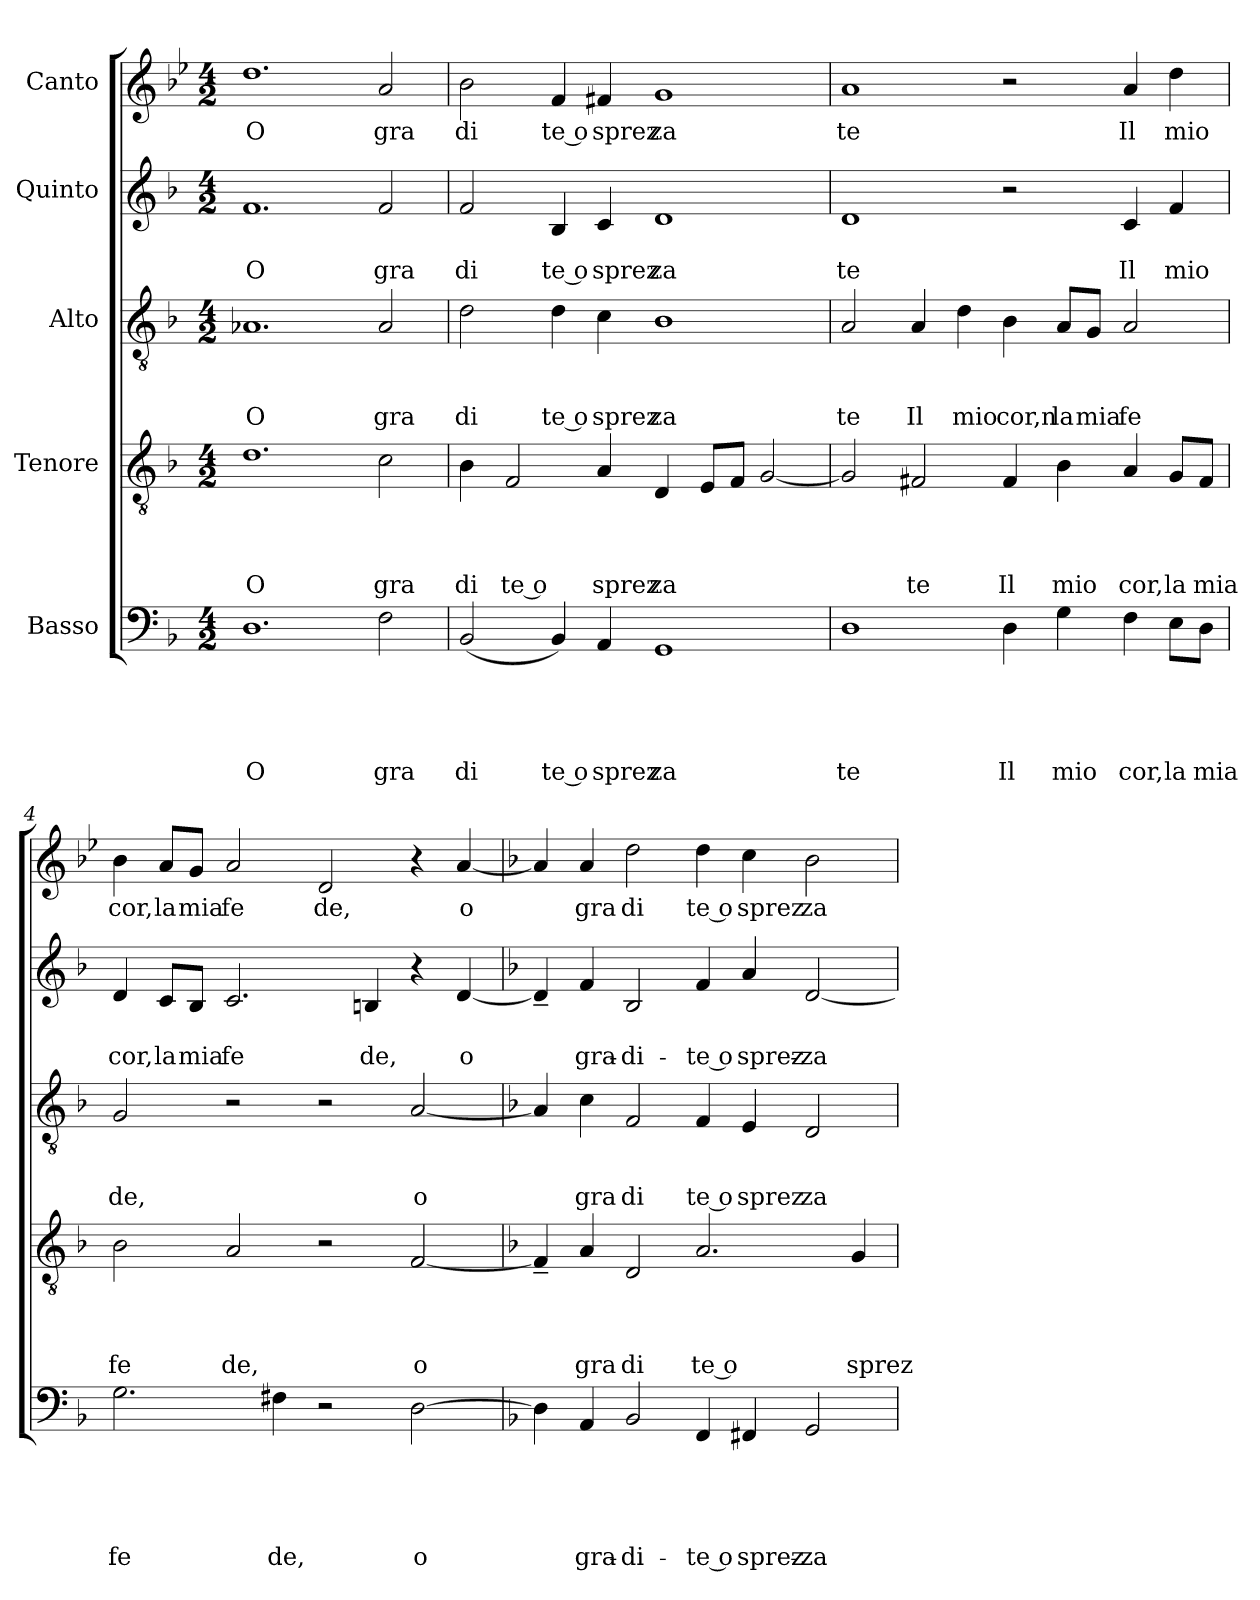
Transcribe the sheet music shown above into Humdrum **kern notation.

**kern	**text	**text	**text	**text	**text	**kern	**text	**text	**text	**text	**kern	**text	**text	**text	**kern	**text	**text	**kern	**text
*part5	*part5	*part5	*part5	*part5	*part5	*part4	*part4	*part4	*part4	*part4	*part3	*part3	*part3	*part3	*part2	*part2	*part2	*part1	*part1
*staff5	*staff5	*staff5	*staff5	*staff5	*staff5	*staff4	*staff4	*staff4	*staff4	*staff4	*staff3	*staff3	*staff3	*staff3	*staff2	*staff2	*staff2	*staff1	*staff1
*I"Basso	*	*	*	*	*	*I"Tenore	*	*	*	*	*I"Alto	*	*	*	*I"Quinto	*	*	*I"Canto	*
*clefF4	*	*	*	*	*	*clefGv2	*	*	*	*	*clefGv2	*	*	*	*clefG2	*	*	*clefG2	*
*ITrd-3c-5	*	*	*	*	*	*ITrd-3c-5	*	*	*	*	*ITrd-3c-5	*	*	*	*ITrd-3c-5	*	*	*	*
*k[b-e-]	*	*	*	*	*	*k[b-e-]	*	*	*	*	*k[b-e-]	*	*	*	*k[b-e-]	*	*	*k[b-e-]	*
*B-:	*	*	*	*	*	*B-:	*	*	*	*	*B-:	*	*	*	*B-:	*	*	*B-:	*
*M4/2	*	*	*	*	*	*M4/2	*	*	*	*	*M4/2	*	*	*	*M4/2	*	*	*M4/2	*
=1	=1	=1	=1	=1	=1	=1	=1	=1	=1	=1	=1	=1	=1	=1	=1	=1	=1	=1	=1
!	!	!	!	!	!LO:LY:b	!	!	!	!	!LO:LY:b	!	!	!	!LO:LY:b	!	!	!LO:LY:b	!	!LO:LY:b
1.G	.	.	.	.	O	1.g	.	.	.	O	1.d-X	.	.	O	1.b-	.	O	1.dd	O
!	!	!	!	!	!LO:LY:b	!	!	!	!	!LO:LY:b	!	!	!	!LO:LY:b	!	!	!LO:LY:b	!	!LO:LY:b
2B-\	.	.	.	.	gra	2f\	.	.	.	gra	2d-/	.	.	gra	2b-/	.	gra	2a/	gra
=2	=2	=2	=2	=2	=2	=2	=2	=2	=2	=2	=2	=2	=2	=2	=2	=2	=2	=2	=2
!	!	!	!	!	!LO:LY:b	!	!	!	!	!LO:LY:b	!	!	!	!LO:LY:b	!	!	!LO:LY:b	!	!LO:LY:b
(2E-/	.	.	.	.	di	4e-\	.	.	.	di	2g\	.	.	di	2b-/	.	di	2b-\	di
!	!	!	!	!	!	!	!	!	!	!LO:LY:b:rj	!	!	!	!	!	!	!	!	!
.	.	.	.	.	.	2B-/	.	.	.	te o	.	.	.	.	.	.	.	.	.
!	!	!	!	!	!LO:LY:b:rj	!	!	!	!	!	!	!	!	!LO:LY:b:rj	!	!	!LO:LY:b:rj	!	!LO:LY:b:rj
4E-/)	.	.	.	.	te o	.	.	.	.	.	4g\	.	.	te o	4e-/	.	te o	4f/	te o
!	!	!	!	!	!LO:LY:b	!	!	!	!	!LO:LY:b	!	!	!	!LO:LY:b	!	!	!LO:LY:b	!	!LO:LY:b
4D/	.	.	.	.	sprez	4d/	.	.	.	sprez	4f\	.	.	sprez	4f/	.	sprez	4f#X/	sprez
!	!	!	!	!	!LO:LY:b	!	!	!	!	!LO:LY:b	!	!	!	!LO:LY:b	!	!	!LO:LY:b	!	!LO:LY:b
1C	.	.	.	.	za	4G/	.	.	.	za	1e-	.	.	za	1g	.	za	1g	za
.	.	.	.	.	.	8A/L	.	.	.	.	.	.	.	.	.	.	.	.	.
.	.	.	.	.	.	8B-/J	.	.	.	.	.	.	.	.	.	.	.	.	.
.	.	.	.	.	.	[<2c/	.	.	.	.	.	.	.	.	.	.	.	.	.
=3	=3	=3	=3	=3	=3	=3	=3	=3	=3	=3	=3	=3	=3	=3	=3	=3	=3	=3	=3
!	!	!	!	!	!LO:LY:b	!	!	!	!	!	!	!	!	!LO:LY:b	!	!	!LO:LY:b	!	!LO:LY:b
1G	.	.	.	.	te	2c/]	.	.	.	.	2d/	.	.	te	1g	.	te	1a	te
!	!	!	!	!	!	!	!	!	!	!LO:LY:b	!	!	!	!LO:LY:b	!	!	!	!	!
.	.	.	.	.	.	2Bn/	.	.	.	te	4d/	.	.	Il	.	.	.	.	.
!	!	!	!	!	!	!	!	!	!	!	!	!	!	!LO:LY:b	!	!	!	!	!
.	.	.	.	.	.	.	.	.	.	.	4g\	.	.	mio	.	.	.	.	.
!	!	!	!	!	!LO:LY:b	!	!	!	!	!LO:LY:b	!	!	!	!LO:LY:b:rj	!	!	!	!	!
4G\	.	.	.	.	Il	4B/	.	.	.	Il	4e-\	.	.	cor,n	2r	.	.	2r	.
!	!	!	!	!	!LO:LY:b	!	!	!	!	!LO:LY:b	!	!	!	!LO:LY:b	!	!	!	!	!
4c\	.	.	.	.	mio	4e-\	.	.	.	mio	8d/L	.	.	la	.	.	.	.	.
!	!	!	!	!	!	!	!	!	!	!	!	!	!	!LO:LY:b	!	!	!	!	!
.	.	.	.	.	.	.	.	.	.	.	8c/J	.	.	mia	.	.	.	.	.
!	!	!	!	!	!LO:LY:b	!	!	!	!	!LO:LY:b	!	!	!	!LO:LY:b	!	!	!LO:LY:b	!	!LO:LY:b
4B-\	.	.	.	.	cor,	4d/	.	.	.	cor,	2d/	.	.	fe	4f/	.	Il	4a/	Il
!	!	!	!	!	!LO:LY:b	!	!	!	!	!LO:LY:b	!	!	!	!	!	!	!LO:LY:b	!	!LO:LY:b
8A\L	.	.	.	.	la	8c/L	.	.	.	la	.	.	.	.	4b-/	.	mio	4dd\	mio
!	!	!	!	!	!LO:LY:b	!	!	!	!	!LO:LY:b	!	!	!	!	!	!	!	!	!
8G\J	.	.	.	.	mia	8B/J	.	.	.	mia	.	.	.	.	.	.	.	.	.
=4	=4	=4	=4	=4	=4	=4	=4	=4	=4	=4	=4	=4	=4	=4	=4	=4	=4	=4	=4
!	!	!	!	!	!LO:LY:b	!	!	!	!	!LO:LY:b	!	!	!	!LO:LY:b	!	!	!LO:LY:b	!	!LO:LY:b
2.c\	.	.	.	.	fe	2e-\	.	.	.	fe	2c/	.	.	de,	4g/	.	cor,	4b-\	cor,
!	!	!	!	!	!	!	!	!	!	!	!	!	!	!	!	!	!LO:LY:b	!	!LO:LY:b
.	.	.	.	.	.	.	.	.	.	.	.	.	.	.	8f/L	.	la	8a/L	la
!	!	!	!	!	!	!	!	!	!	!	!	!	!	!	!	!	!LO:LY:b	!	!LO:LY:b
.	.	.	.	.	.	.	.	.	.	.	.	.	.	.	8e-/J	.	mia	8g/J	mia
!	!	!	!	!	!	!	!	!	!	!LO:LY:b	!	!	!	!	!	!	!LO:LY:b	!	!LO:LY:b
.	.	.	.	.	.	2d/	.	.	.	de,	2r	.	.	.	2.f/	.	fe	2a/	fe
!	!	!	!	!	!LO:LY:b	!	!	!	!	!	!	!	!	!	!	!	!	!	!
4Bn\	.	.	.	.	de,	.	.	.	.	.	.	.	.	.	.	.	.	.	.
!	!	!	!	!	!	!	!	!	!	!	!	!	!	!	!	!	!	!	!LO:LY:b
2r	.	.	.	.	.	2r	.	.	.	.	2r	.	.	.	.	.	.	2d/	de,
!	!	!	!	!	!	!	!	!	!	!	!	!	!	!	!	!	!LO:LY:b	!	!
.	.	.	.	.	.	.	.	.	.	.	.	.	.	.	4en/	.	de,	.	.
!	!	!	!	!	!LO:LY:b	!	!	!	!	!LO:LY:b	!	!	!	!LO:LY:b	!	!	!	!	!
[<2G\	.	.	.	.	o	[<2B-/	.	.	.	o	[<2d/	.	.	o	4r	.	.	4r	.
!	!	!	!	!	!	!	!	!	!	!	!	!	!	!	!	!	!LO:LY:b	!	!LO:LY:b
.	.	.	.	.	.	.	.	.	.	.	.	.	.	.	[<4g/	.	o	[<4a/	o
!!LO:LB:g=z
=5	=5	=5	=5	=5	=5	=5	=5	=5	=5	=5	=5	=5	=5	=5	=5	=5	=5	=5	=5
*	*	*	*	*	*	*	*	*	*	*	*	*	*	*	*	*	*	*k[b-]	*
*	*	*	*	*	*	*	*	*	*	*	*	*	*	*	*	*	*	*F:	*
4G\]	.	.	.	.	.	4B-~</]	.	.	.	.	4d/]	.	.	.	4g~</]	.	.	4a/]	.
!	!	!	!	!	!LO:LY:b	!	!	!	!	!LO:LY:b	!	!	!	!LO:LY:b	!	!	!LO:LY:b	!	!LO:LY:b
4D/	.	.	.	.	gra-	4d/	.	.	.	gra	4f\	.	.	gra	4b-/	.	gra-	4a/	gra
!	!	!	!	!	!LO:LY:b	!	!	!	!	!LO:LY:b	!	!	!	!LO:LY:b	!	!	!LO:LY:b	!	!LO:LY:b
2E-/	.	.	.	.	-di-	2G/	.	.	.	di	2B-/	.	.	di	2e-/	.	-di-	2dd\	di
!	!	!	!	!	!LO:LY:b:rj	!	!	!	!	!LO:LY:b:rj	!	!	!	!LO:LY:b:rj	!	!	!LO:LY:b:rj	!	!LO:LY:b:rj
4BB-/	.	.	.	.	-te o	2.d/	.	.	.	te o	4B-/	.	.	te o	4b-/	.	-te o	4dd\	te o
!	!	!	!	!	!LO:LY:b	!	!	!	!	!	!	!	!	!LO:LY:b	!	!	!LO:LY:b	!	!LO:LY:b
4BBn/	.	.	.	.	sprez-	.	.	.	.	.	4A/	.	.	sprez	4dd/	.	sprez-	4cc\	sprez
!	!	!	!	!	!LO:LY:b	!	!	!	!	!	!	!	!	!LO:LY:b	!	!	!LO:LY:b	!	!LO:LY:b
2C/	.	.	.	.	-za-	.	.	.	.	.	2G/	.	.	za	[<2g/	.	-za-	2b-\	za
!	!	!	!	!	!	!	!	!	!	!LO:LY:b	!	!	!	!	!	!	!	!	!
.	.	.	.	.	.	4c/	.	.	.	sprez	.	.	.	.	.	.	.	.	.
=	=	=	=	=	=	=	=	=	=	=	=	=	=	=	=	=	=	=	=
*-	*-	*-	*-	*-	*-	*-	*-	*-	*-	*-	*-	*-	*-	*-	*-	*-	*-	*-	*-
